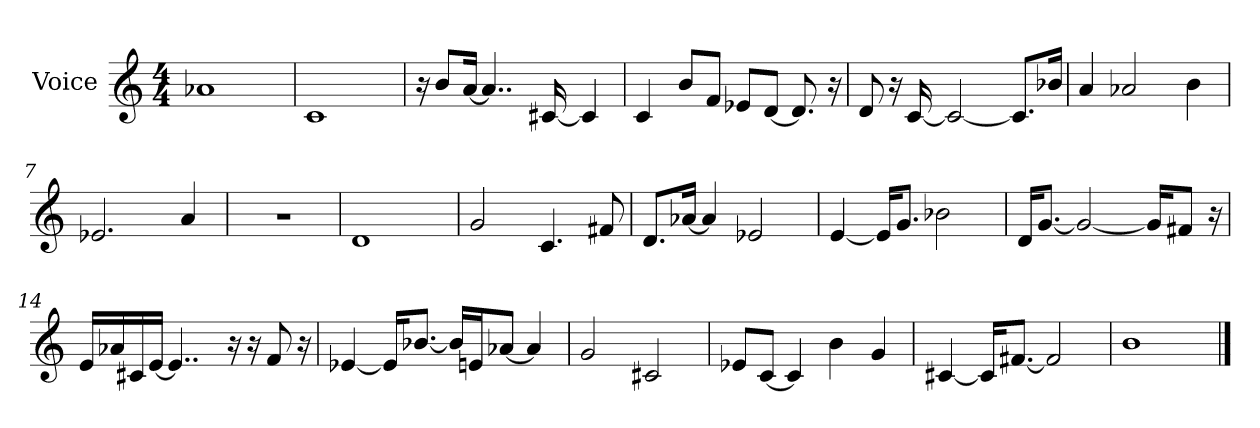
**kern
*part1
*staff1
*I"Voice
*I'Voice
*clefG2
*M4/4
=1
1a-X
=2
1c
=3
16ra
8b/L
[<16a/Jk
4..a/]
[<16c#X/
4c#/]
=4
4c/
8b/L
8f/J
8e-X/L
[<8d/J
8.d/]
16ra
=5
8d/
16ra
[<16c/
2c/_<
8.c/L]
16b-X/Jk
=6
4a/
2a-X/
4b\
=7
2.e-X/
4a/
=8
1rcc
=9
1d
!!LO:LB:g=z
=10
2g/
4.c/
8f#X/
=11
8.d/L
[<16a-X/Jk
4a-/]
2e-X/
=12
[<4e/
16e/KL]
8.g/J
2b-X\
=13
16d/KL
[<8.g/J
2g/_<
16g/KL]
8f#X/J
16ra
=14
16e/LL
16a-X/
16c#X/
[<16e/JJ
4..e/]
16ra
16ra
8f/
16ra
=15
[<4e-X/
16e-/KL]
[<8.b-X/J
16b-/LL]
16en/J
[<8a-X/J
4a-/]
!!LO:LB:g=z
=16
2g/
2c#X/
=17
8e-X/L
[<8c/J
4c/]
4b\
4g/
=18
[<4c#X/
16c#/KL]
[<8.f#X/J
2f#/]
=19
1b
==
*-
